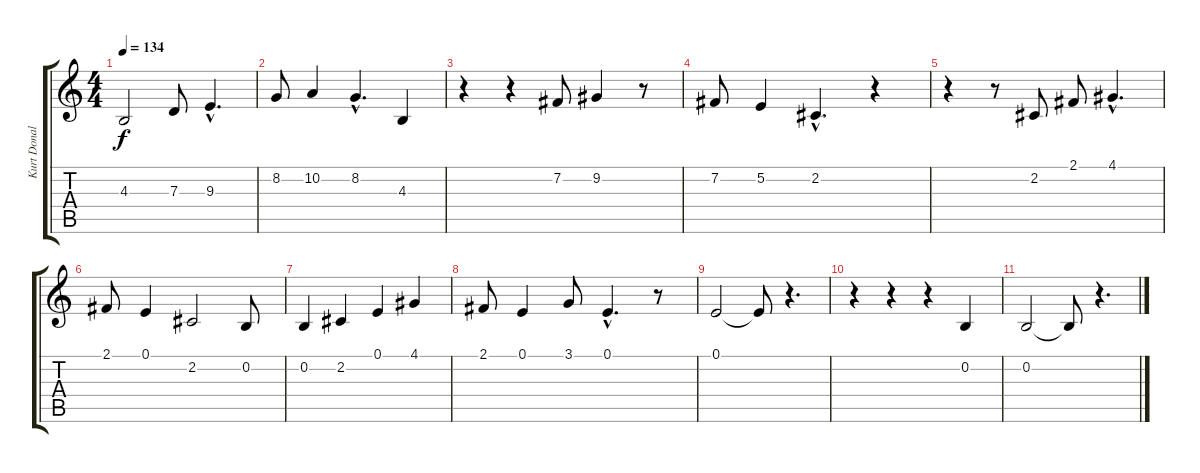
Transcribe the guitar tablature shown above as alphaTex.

\track ("Kurt Donald Cobain (Voix)" "Kurt Donal") {instrument trumpet}
\staff {score tabs}
\tuning (E4 B3 G3 D3 A2 E2) {hide}
\ts (4 4)
\tempo 134
\clef g2
\ks c
4.3.2{dy f} 7.3.8 9.3{hac}.4{d} |
8.2.8 10.2.4 8.2{hac}.4{d} 4.3.4 |
r.4 r.4 7.2.8 9.2.4 r.8 |
7.2.8 5.2.4 2.2{hac}.4{d} r.4 |
r.4 r.8 2.2.8 2.1.8 4.1{hac}.4{d} |
2.1.8 0.1.4 2.2.2 0.2.8 |
0.2.4 2.2.4 0.1.4 4.1.4 |
2.1.8 0.1.4 3.1.8 0.1{hac}.4{d} r.8 |
0.1.2 0.1{t}.8 r.4{d} |
r.4 r.4 r.4 0.2.4 |
0.2.2 0.2{t}.8 r.4{d}
